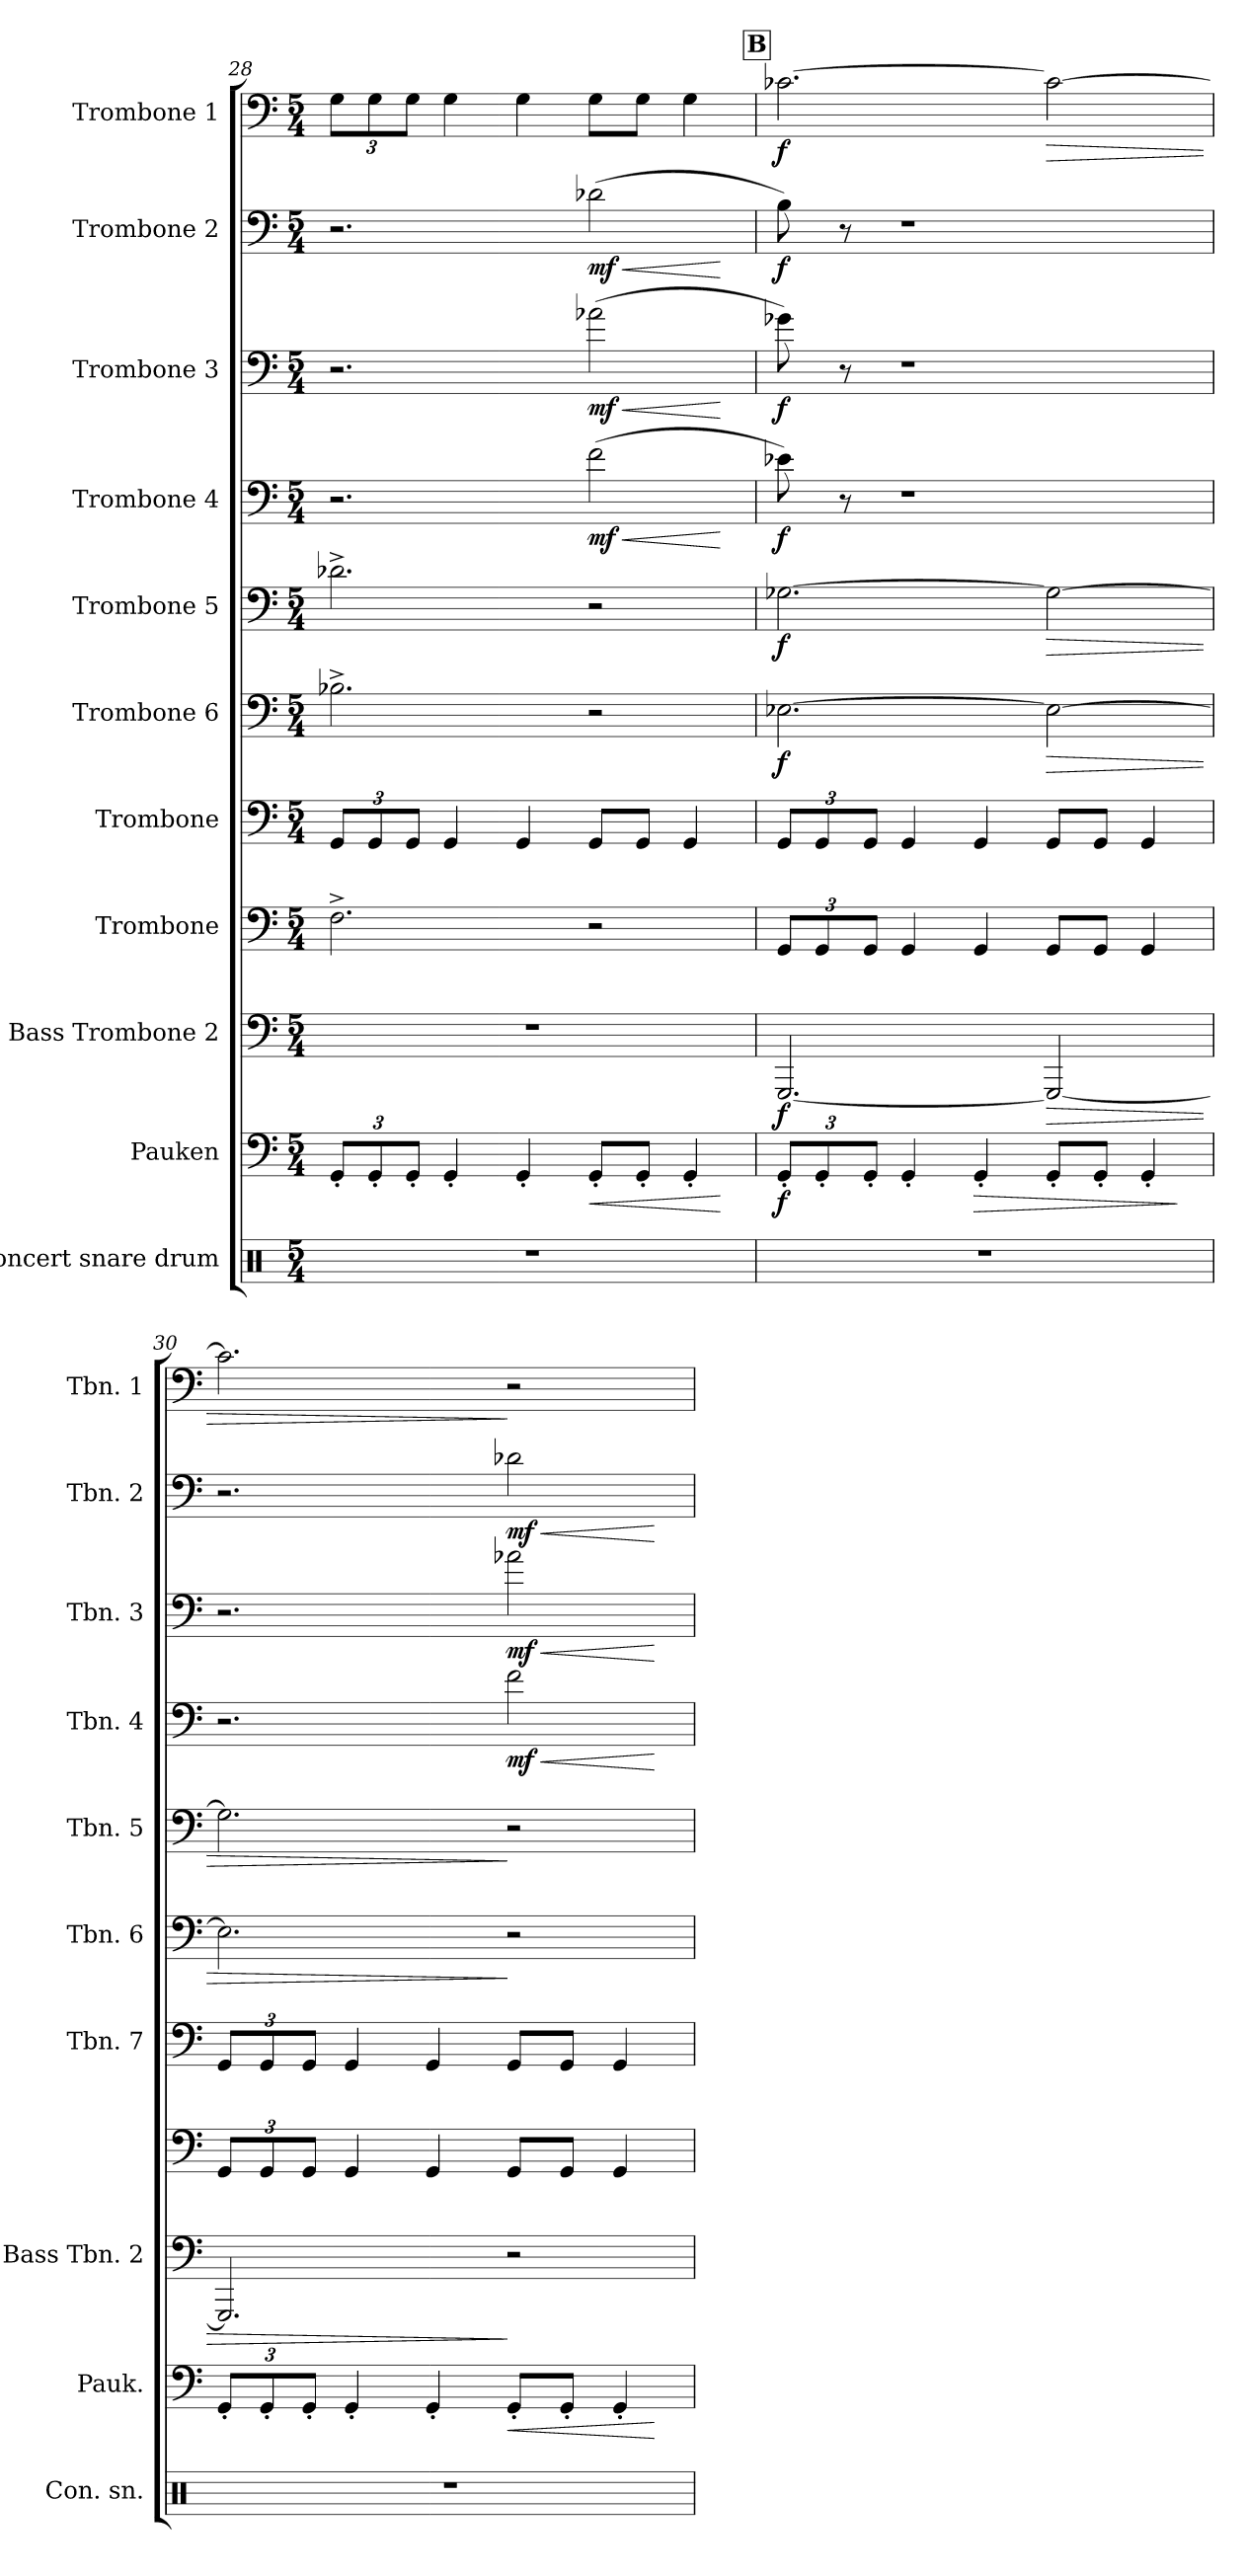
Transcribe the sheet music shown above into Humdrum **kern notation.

**kern	**kern	**dynam	**kern	**dynam	**kern	**kern	**kern	**dynam	**kern	**dynam	**kern	**dynam	**kern	**dynam	**kern	**dynam	**kern	**dynam
*part11	*part10	*part10	*part9	*part9	*part8	*part7	*part6	*part6	*part5	*part5	*part4	*part4	*part3	*part3	*part2	*part2	*part1	*part1
*staff11	*staff10	*staff10	*staff9	*staff9	*staff8	*staff7	*staff6	*staff6	*staff5	*staff5	*staff4	*staff4	*staff3	*staff3	*staff2	*staff2	*staff1	*staff1
*I"Concert snare drum	*I"Pauken	*	*I"Bass Trombone 2	*	*I"Trombone	*I"Trombone	*I"Trombone 6	*	*I"Trombone 5	*	*I"Trombone 4	*	*I"Trombone 3	*	*I"Trombone 2	*	*I"Trombone 1	*
*I'Con. sn.	*I'Pauk.	*	*I'Bass Tbn. 2	*	*	*I'Tbn. 7	*I'Tbn. 6	*	*I'Tbn. 5	*	*I'Tbn. 4	*	*I'Tbn. 3	*	*I'Tbn. 2	*	*I'Tbn. 1	*
*clefX	*clefF4	*	*clefF4	*	*clefF4	*clefF4	*clefF4	*	*clefF4	*	*clefF4	*	*clefF4	*	*clefF4	*	*clefF4	*
*k[]	*k[]	*	*k[]	*	*k[]	*k[]	*k[]	*	*k[]	*	*k[]	*	*k[]	*	*k[]	*	*k[]	*
*M5/4	*M5/4	*	*M5/4	*	*M5/4	*M5/4	*M5/4	*	*M5/4	*	*M5/4	*	*M5/4	*	*M5/4	*	*M5/4	*
*	*	*	*	*	*	*Xbrackettup	*	*	*	*	*	*	*	*	*	*	*Xbrackettup	*
=28	=28	=28	=28	=28	=28	=28	=28	=28	=28	=28	=28	=28	=28	=28	=28	=28	=28	=28
4%5r	12GG'/L	.	4%5r	.	2.F^\	12GG/L	2.B-X^\	.	2.d-X^\	.	2.r	.	2.r	.	2.r	.	12G\L	.
.	12GG'/	.	.	.	.	12GG/	.	.	.	.	.	.	.	.	.	.	12G\	.
.	12GG'/J	.	.	.	.	12GG/J	.	.	.	.	.	.	.	.	.	.	12G\J	.
.	4GG'/	.	.	.	.	4GG/	.	.	.	.	.	.	.	.	.	.	4G\	.
.	4GG'/	.	.	.	.	4GG/	.	.	.	.	.	.	.	.	.	.	4G\	.
!	!	!LO:HP:b	!	!	!	!	!	!	!	!	!	!LO:HP:b	!	!LO:HP:b	!	!LO:HP:b	!	!
!	!	!	!	!	!	!	!	!	!	!	!	!LO:DY:n=1:b	!	!LO:DY:n=1:b	!	!LO:DY:n=1:b	!	!
.	8GG'/L	<	.	.	2r	8GG/L	2r	.	2r	.	(>2f\	< mf	(>2a-X\	< mf	(>2d-X\	< mf	8G\L	.
.	8GG'/J	.	.	.	.	8GG/J	.	.	.	.	.	.	.	.	.	.	8G\J	.
.	4GG'/	.	.	.	.	4GG/	.	.	.	.	.	.	.	.	.	.	4G\	.
.	.	[	.	.	.	.	.	.	.	.	.	[	.	[	.	[	.	.
!!LO:PB:g=z
!!LO:REH:place=s1:a:B:fs=14:t=B
=29	=29	=29	=29	=29	=29	=29	=29	=29	=29	=29	=29	=29	=29	=29	=29	=29	=29	=29
*	*	*	*	*	*Xbrackettup	*	*	*	*	*	*	*	*	*	*	*	*	*
!	!	!LO:DY:b	!	!LO:DY:b	!	!	!	!LO:DY:b	!	!LO:DY:b	!	!LO:DY:b	!	!LO:DY:b	!	!LO:DY:b	!	!LO:DY:b
4%5r	12GG'/L	f	[2.GGG/	f	12GG/L	12GG/L	[2.E-X\	f	[2.G-X\	f	8e-X\)	f	8g-X\)	f	8B\)	f	[2.c-X\	f
.	12GG'/	.	.	.	12GG/	12GG/	.	.	.	.	.	.	.	.	.	.	.	.
.	.	.	.	.	.	.	.	.	.	.	8r	.	8r	.	8r	.	.	.
.	12GG'/J	.	.	.	12GG/J	12GG/J	.	.	.	.	.	.	.	.	.	.	.	.
.	4GG'/	.	.	.	4GG/	4GG/	.	.	.	.	1r	.	1r	.	1r	.	.	.
!	!	!LO:HP:b	!	!	!	!	!	!	!	!	!	!	!	!	!	!	!	!
.	4GG'/	>	.	.	4GG/	4GG/	.	.	.	.	.	.	.	.	.	.	.	.
!	!	!	!	!LO:HP:b	!	!	!	!LO:HP:b	!	!LO:HP:b	!	!	!	!	!	!	!	!LO:HP:b
.	8GG'/L	.	2GGG/_	>	8GG/L	8GG/L	2E-\_	>	2G-\_	>	.	.	.	.	.	.	2c-\_	>
.	8GG'/J	.	.	.	8GG/J	8GG/J	.	.	.	.	.	.	.	.	.	.	.	.
.	4GG'/	.	.	.	4GG/	4GG/	.	.	.	.	.	.	.	.	.	.	.	.
.	.	]	.	.	.	.	.	.	.	.	.	.	.	.	.	.	.	.
=30	=30	=30	=30	=30	=30	=30	=30	=30	=30	=30	=30	=30	=30	=30	=30	=30	=30	=30
4%5r	12GG'/L	.	2.GGG/]	.	12GG/L	12GG/L	2.E-\]	.	2.G-\]	.	2.r	.	2.r	.	2.r	.	2.c-\]	.
.	12GG'/	.	.	.	12GG/	12GG/	.	.	.	.	.	.	.	.	.	.	.	.
.	12GG'/J	.	.	.	12GG/J	12GG/J	.	.	.	.	.	.	.	.	.	.	.	.
.	4GG'/	.	.	.	4GG/	4GG/	.	.	.	.	.	.	.	.	.	.	.	.
.	4GG'/	.	.	.	4GG/	4GG/	.	.	.	.	.	.	.	.	.	.	.	.
!	!	!LO:HP:b	!	!	!	!	!	!	!	!	!	!LO:HP:b	!	!LO:HP:b	!	!LO:HP:b	!	!
!	!	!	!	!	!	!	!	!	!	!	!	!LO:DY:n=1:b	!	!LO:DY:n=1:b	!	!LO:DY:n=1:b	!	!
.	8GG'/L	<	2r	]	8GG/L	8GG/L	2r	]	2r	]	2f\	< mf	2a-X\	< mf	2d-X\	< mf	2r	]
.	8GG'/J	.	.	.	8GG/J	8GG/J	.	.	.	.	.	.	.	.	.	.	.	.
.	4GG'/	.	.	.	4GG/	4GG/	.	.	.	.	.	.	.	.	.	.	.	.
.	.	[	.	.	.	.	.	.	.	.	.	[	.	[	.	[	.	.
=	=	=	=	=	=	=	=	=	=	=	=	=	=	=	=	=	=	=
*-	*-	*-	*-	*-	*-	*-	*-	*-	*-	*-	*-	*-	*-	*-	*-	*-	*-	*-
